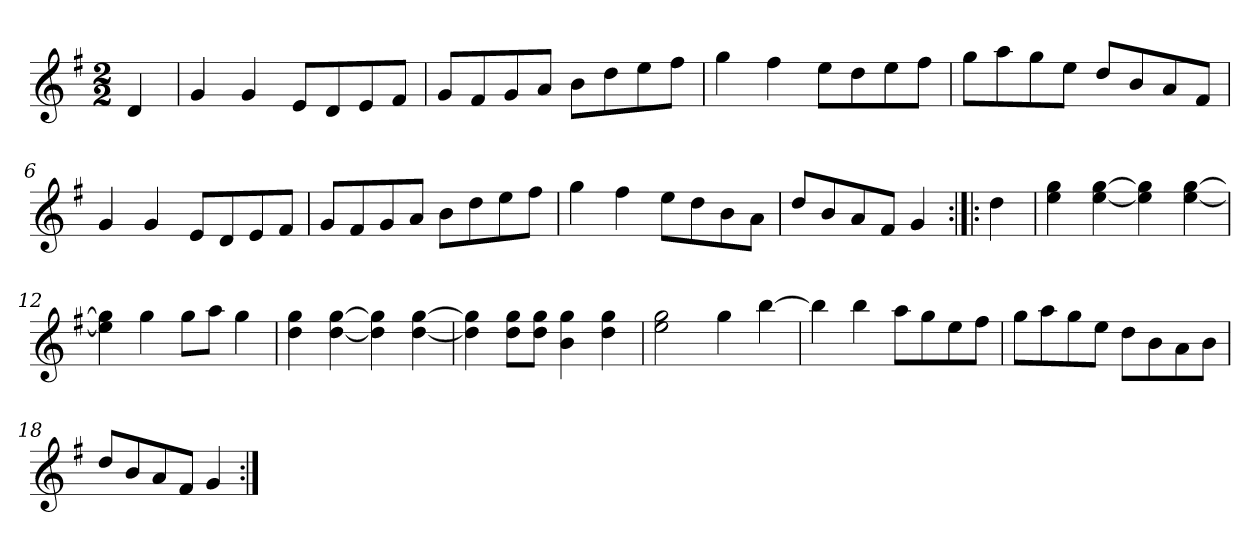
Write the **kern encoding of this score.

**kern
*part1
*staff1
*clefG2
*k[f#]
*G:
*M2/2
=1
4d/
=2
4g/
4g/
8e/L
8d/
8e/
8f#/J
=3
8g/L
8f#/
8g/
8a/J
8b\L
8dd\
8ee\
8ff#\J
=4
4gg\
4ff#\
8ee\L
8dd\
8ee\
8ff#\J
=5
8gg\L
8aa\
8gg\
8ee\J
8dd/L
8b/
8a/
8f#/J
=6
4g/
4g/
8e/L
8d/
8e/
8f#/J
=7
8g/L
8f#/
8g/
8a/J
8b\L
8dd\
8ee\
8ff#\J
!!LO:LB:g=z
=8
4gg\
4ff#\
8ee\L
8dd\
8b\
8a\J
=9
8dd/L
8b/
8a/
8f#/J
4g/
=10:|!|:
4dd\
=11
4ee\ 4gg\
[4ee\ [4gg\
4ee\] 4gg\]
[4ee\ [4gg\
=12
4ee\] 4gg\]
4gg\
8gg\L
8aa\J
4gg\
=13
4dd\ 4gg\
[4dd\ [4gg\
4dd\] 4gg\]
[4dd\ [4gg\
=14
4dd\] 4gg\]
8dd\ 8gg\L
8dd\ 8gg\J
4b\ 4gg\
4dd\ 4gg\
=15
2ee\ 2gg\
4gg\
[4bb\
!!LO:LB:g=z
=16
4bb\]
4bb\
8aa\L
8gg\
8ee\
8ff#\J
=17
8gg\L
8aa\
8gg\
8ee\J
8dd\L
8b\
8a\
8b\J
=18
8dd/L
8b/
8a/
8f#/J
4g/
=:|!
*-
